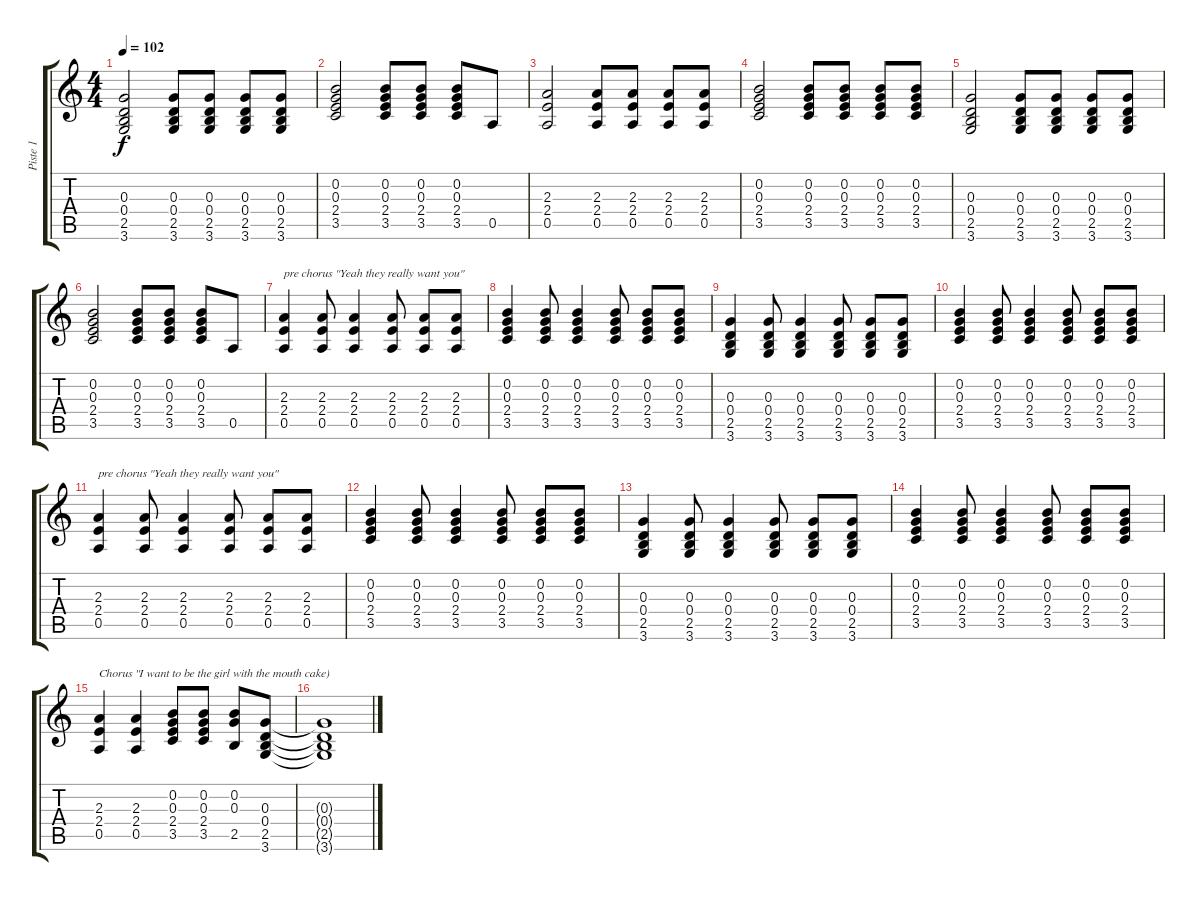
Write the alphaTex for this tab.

\track ("Piste 1" "Piste 1") {instrument acousticguitarnylon}
\staff {score tabs}
\tuning (E4 B3 G3 D3 A2 E2) {hide}
\ts (4 4)
\tempo 102
\clef g2
\ks c
(0.3 0.4 2.5 3.6).2{dy f} (0.3 0.4 2.5 3.6).8 (0.3 0.4 2.5 3.6).8 (0.3 0.4 2.5 3.6).8 (0.3 0.4 2.5 3.6).8 |
(0.2 0.3 2.4 3.5).2 (0.2 0.3 2.4 3.5).8 (0.2 0.3 2.4 3.5).8 (0.2 0.3 2.4 3.5).8 0.5.8 |
(2.3 2.4 0.5).2 (2.3 2.4 0.5).8 (2.3 2.4 0.5).8 (2.3 2.4 0.5).8 (2.3 2.4 0.5).8 |
(0.2 0.3 2.4 3.5).2 (0.2 0.3 2.4 3.5).8 (0.2 0.3 2.4 3.5).8 (0.2 0.3 2.4 3.5).8 (0.2 0.3 2.4 3.5).8 |
(0.3 0.4 2.5 3.6).2 (0.3 0.4 2.5 3.6).8 (0.3 0.4 2.5 3.6).8 (0.3 0.4 2.5 3.6).8 (0.3 0.4 2.5 3.6).8 |
(0.2 0.3 2.4 3.5).2 (0.2 0.3 2.4 3.5).8 (0.2 0.3 2.4 3.5).8 (0.2 0.3 2.4 3.5).8 0.5.8 |
(2.3 2.4 0.5).4{txt "pre chorus \"Yeah they really want you\""} (2.3 2.4 0.5).8 (2.3 2.4 0.5).4 (2.3 2.4 0.5).8 (2.3 2.4 0.5).8 (2.3 2.4 0.5).8 |
(0.2 0.3 2.4 3.5).4 (0.2 0.3 2.4 3.5).8 (0.2 0.3 2.4 3.5).4 (0.2 0.3 2.4 3.5).8 (0.2 0.3 2.4 3.5).8 (0.2 0.3 2.4 3.5).8 |
(0.3 0.4 2.5 3.6).4 (0.3 0.4 2.5 3.6).8 (0.3 0.4 2.5 3.6).4 (0.3 0.4 2.5 3.6).8 (0.3 0.4 2.5 3.6).8 (0.3 0.4 2.5 3.6).8 |
(0.2 0.3 2.4 3.5).4 (0.2 0.3 2.4 3.5).8 (0.2 0.3 2.4 3.5).4 (0.2 0.3 2.4 3.5).8 (0.2 0.3 2.4 3.5).8 (0.2 0.3 2.4 3.5).8 |
(2.3 2.4 0.5).4{txt "pre chorus \"Yeah they really want you\""} (2.3 2.4 0.5).8 (2.3 2.4 0.5).4 (2.3 2.4 0.5).8 (2.3 2.4 0.5).8 (2.3 2.4 0.5).8 |
(0.2 0.3 2.4 3.5).4 (0.2 0.3 2.4 3.5).8 (0.2 0.3 2.4 3.5).4 (0.2 0.3 2.4 3.5).8 (0.2 0.3 2.4 3.5).8 (0.2 0.3 2.4 3.5).8 |
(0.3 0.4 2.5 3.6).4 (0.3 0.4 2.5 3.6).8 (0.3 0.4 2.5 3.6).4 (0.3 0.4 2.5 3.6).8 (0.3 0.4 2.5 3.6).8 (0.3 0.4 2.5 3.6).8 |
(0.2 0.3 2.4 3.5).4 (0.2 0.3 2.4 3.5).8 (0.2 0.3 2.4 3.5).4 (0.2 0.3 2.4 3.5).8 (0.2 0.3 2.4 3.5).8 (0.2 0.3 2.4 3.5).8 |
(2.3 2.4 0.5).4{txt "Chorus \"I want to be the girl with the mouth cake)"} (2.3 2.4 0.5).4 (0.2 0.3 2.4 3.5).8 (0.2 0.3 2.4 3.5).8 (0.2 0.3 2.5).8 (0.3 0.4 2.5 3.6).8 |
(0.3{t} 0.4{t} 2.5{t} 3.6{t}).1
